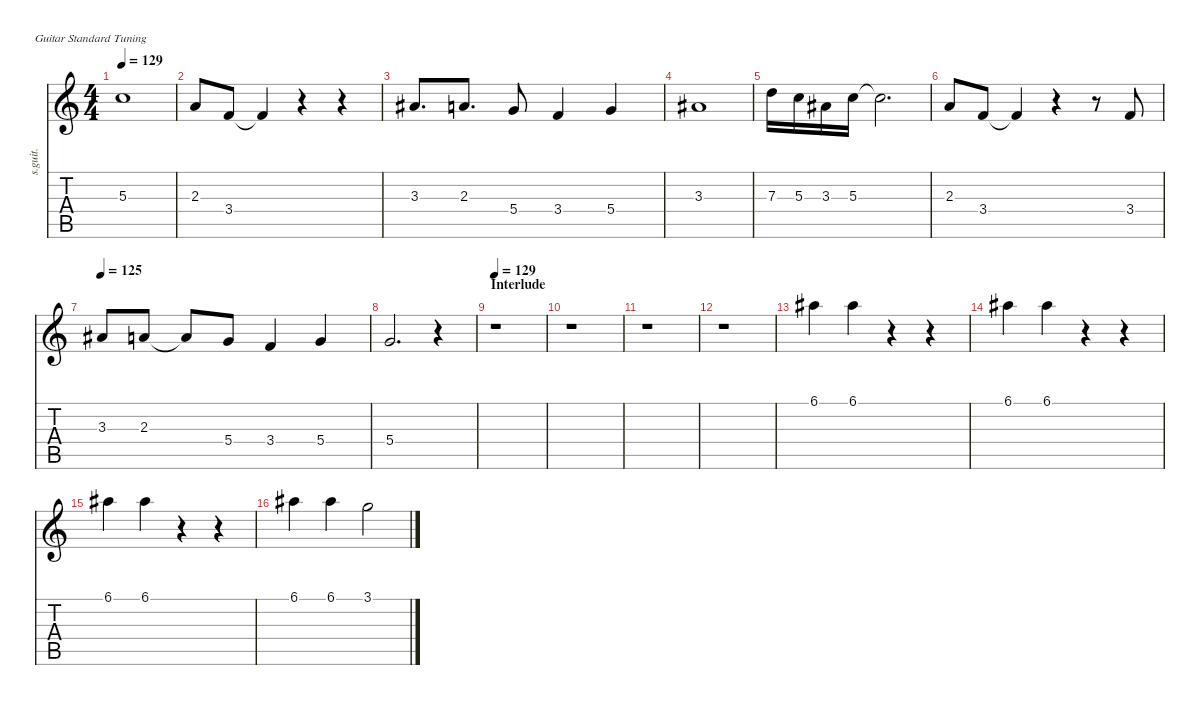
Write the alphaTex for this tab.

\defaultSystemsLayout 4
\hideDynamics
\bracketExtendMode nobrackets
\track ("Serj Tankian | Vocals" "s.guit.") {instrument violin}
\staff {score tabs}
\tuning (E4 B3 G3 D3 A2 E2)
\displaytranspose 12
\ts (4 4)
\tempo 129
\clef g2
\ks c
5.3.1{lyrics (0 "") lyrics (1 "") lyrics (2 "") lyrics (3 "") lyrics (4 "") dy f} |
2.3.8{lyrics (0 "") lyrics (1 "") lyrics (2 "") lyrics (3 "") lyrics (4 "")} 3.4.8{lyrics (0 "") lyrics (1 "") lyrics (2 "") lyrics (3 "") lyrics (4 "")} 3.4{t}.4{lyrics (0 "") lyrics (1 "") lyrics (2 "") lyrics (3 "") lyrics (4 "")} r.4 r.4 |
3.3{acc #}.8{d lyrics (0 "") lyrics (1 "") lyrics (2 "") lyrics (3 "") lyrics (4 "")} 2.3.8{d lyrics (0 "") lyrics (1 "") lyrics (2 "") lyrics (3 "") lyrics (4 "")} 5.4.8{lyrics (0 "") lyrics (1 "") lyrics (2 "") lyrics (3 "") lyrics (4 "")} 3.4.4{lyrics (0 "") lyrics (1 "") lyrics (2 "") lyrics (3 "") lyrics (4 "")} 5.4.4{lyrics (0 "") lyrics (1 "") lyrics (2 "") lyrics (3 "") lyrics (4 "")} |
3.3{acc #}.1{lyrics (0 "") lyrics (1 "") lyrics (2 "") lyrics (3 "") lyrics (4 "")} |
7.3.16{lyrics (0 "") lyrics (1 "") lyrics (2 "") lyrics (3 "") lyrics (4 "")} 5.3.16{lyrics (0 "") lyrics (1 "") lyrics (2 "") lyrics (3 "") lyrics (4 "")} 3.3{acc #}.16{lyrics (0 "") lyrics (1 "") lyrics (2 "") lyrics (3 "") lyrics (4 "")} 5.3.16{lyrics (0 "") lyrics (1 "") lyrics (2 "") lyrics (3 "") lyrics (4 "")} 5.3{t}.2{d lyrics (0 "") lyrics (1 "") lyrics (2 "") lyrics (3 "") lyrics (4 "")} |
2.3.8{lyrics (0 "") lyrics (1 "") lyrics (2 "") lyrics (3 "") lyrics (4 "")} 3.4.8{lyrics (0 "") lyrics (1 "") lyrics (2 "") lyrics (3 "") lyrics (4 "")} 3.4{t}.4{lyrics (0 "") lyrics (1 "") lyrics (2 "") lyrics (3 "") lyrics (4 "")} r.4 r.8 3.4.8{lyrics (0 "") lyrics (1 "") lyrics (2 "") lyrics (3 "") lyrics (4 "")} |
\tempo 125
3.3{acc #}.8{lyrics (0 "") lyrics (1 "") lyrics (2 "") lyrics (3 "") lyrics (4 "")} 2.3.8{lyrics (0 "") lyrics (1 "") lyrics (2 "") lyrics (3 "") lyrics (4 "")} 2.3{t}.8{lyrics (0 "") lyrics (1 "") lyrics (2 "") lyrics (3 "") lyrics (4 "")} 5.4.8{lyrics (0 "") lyrics (1 "") lyrics (2 "") lyrics (3 "") lyrics (4 "")} 3.4.4{lyrics (0 "") lyrics (1 "") lyrics (2 "") lyrics (3 "") lyrics (4 "")} 5.4.4{lyrics (0 "") lyrics (1 "") lyrics (2 "") lyrics (3 "") lyrics (4 "")} |
5.4.2{d lyrics (0 "") lyrics (1 "") lyrics (2 "") lyrics (3 "") lyrics (4 "")} r.4 |
\section ("" "Interlude")
\tempo 129
r.1 |
r.1 |
r.1 |
r.1 |
6.1{acc #}.4{lyrics (0 "") lyrics (1 "") lyrics (2 "") lyrics (3 "") lyrics (4 "")} 6.1{acc #}.4{lyrics (0 "") lyrics (1 "") lyrics (2 "") lyrics (3 "") lyrics (4 "")} r.4 r.4 |
6.1{acc #}.4{lyrics (0 "") lyrics (1 "") lyrics (2 "") lyrics (3 "") lyrics (4 "")} 6.1{acc #}.4{lyrics (0 "") lyrics (1 "") lyrics (2 "") lyrics (3 "") lyrics (4 "")} r.4 r.4 |
6.1{acc #}.4{lyrics (0 "") lyrics (1 "") lyrics (2 "") lyrics (3 "") lyrics (4 "")} 6.1{acc #}.4{lyrics (0 "") lyrics (1 "") lyrics (2 "") lyrics (3 "") lyrics (4 "")} r.4 r.4 |
6.1{acc #}.4{lyrics (0 "") lyrics (1 "") lyrics (2 "") lyrics (3 "") lyrics (4 "")} 6.1{acc #}.4{lyrics (0 "") lyrics (1 "") lyrics (2 "") lyrics (3 "") lyrics (4 "")} 3.1.2{lyrics (0 "") lyrics (1 "") lyrics (2 "") lyrics (3 "") lyrics (4 "")}
